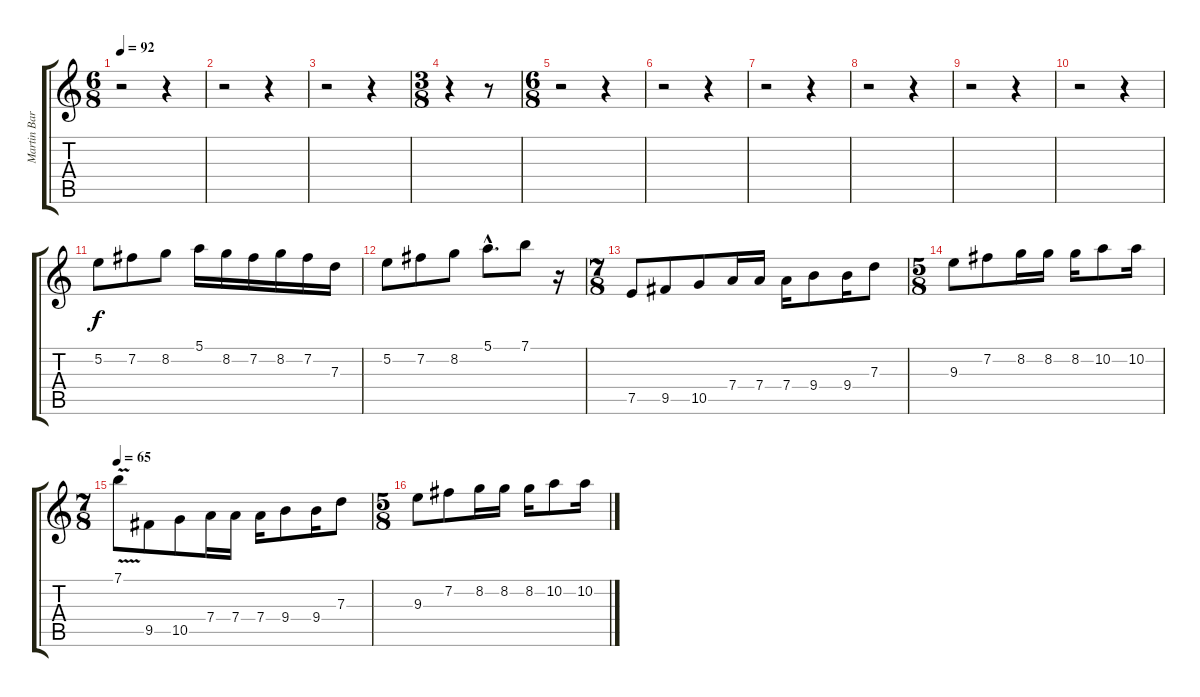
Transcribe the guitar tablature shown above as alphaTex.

\track ("Martin Barre (Lead Guitar)" "Martin Bar") {instrument overdrivenguitar}
\staff {score tabs}
\tuning (E4 B3 G3 D3 A2 E2) {hide}
\ts (6 8)
\tempo 92
\clef g2
\ks c
r.2{dy f} r.4 |
r.2 r.4 |
r.2 r.4 |
\ts (3 8)
r.4 r.8 |
\ts (6 8)
r.2 r.4 |
r.2 r.4 |
r.2 r.4 |
r.2 r.4 |
r.2 r.4 |
r.2 r.4 |
5.2.8 7.2.8 8.2.8 5.1.16 8.2.16 7.2.16 8.2.16 7.2.16 7.3.16 |
5.2.8 7.2.8 8.2.8 5.1{hac}.8{d} 7.1.8 r.16 |
\ts (7 8)
7.5.8 9.5.8 10.5.8 7.4.16 7.4.16 7.4.16 9.4.8 9.4.16 7.3.8 |
\ts (5 8)
9.3.8 7.2.8 8.2.16 8.2.16 8.2.16 10.2.8 10.2.16 |
\ts (7 8)
\tempo 65
7.1{v}.8 9.5.8 10.5.8 7.4.16 7.4.16 7.4.16 9.4.8 9.4.16 7.3.8 |
\ts (5 8)
9.3.8 7.2.8 8.2.16 8.2.16 8.2.16 10.2.8 10.2.16
